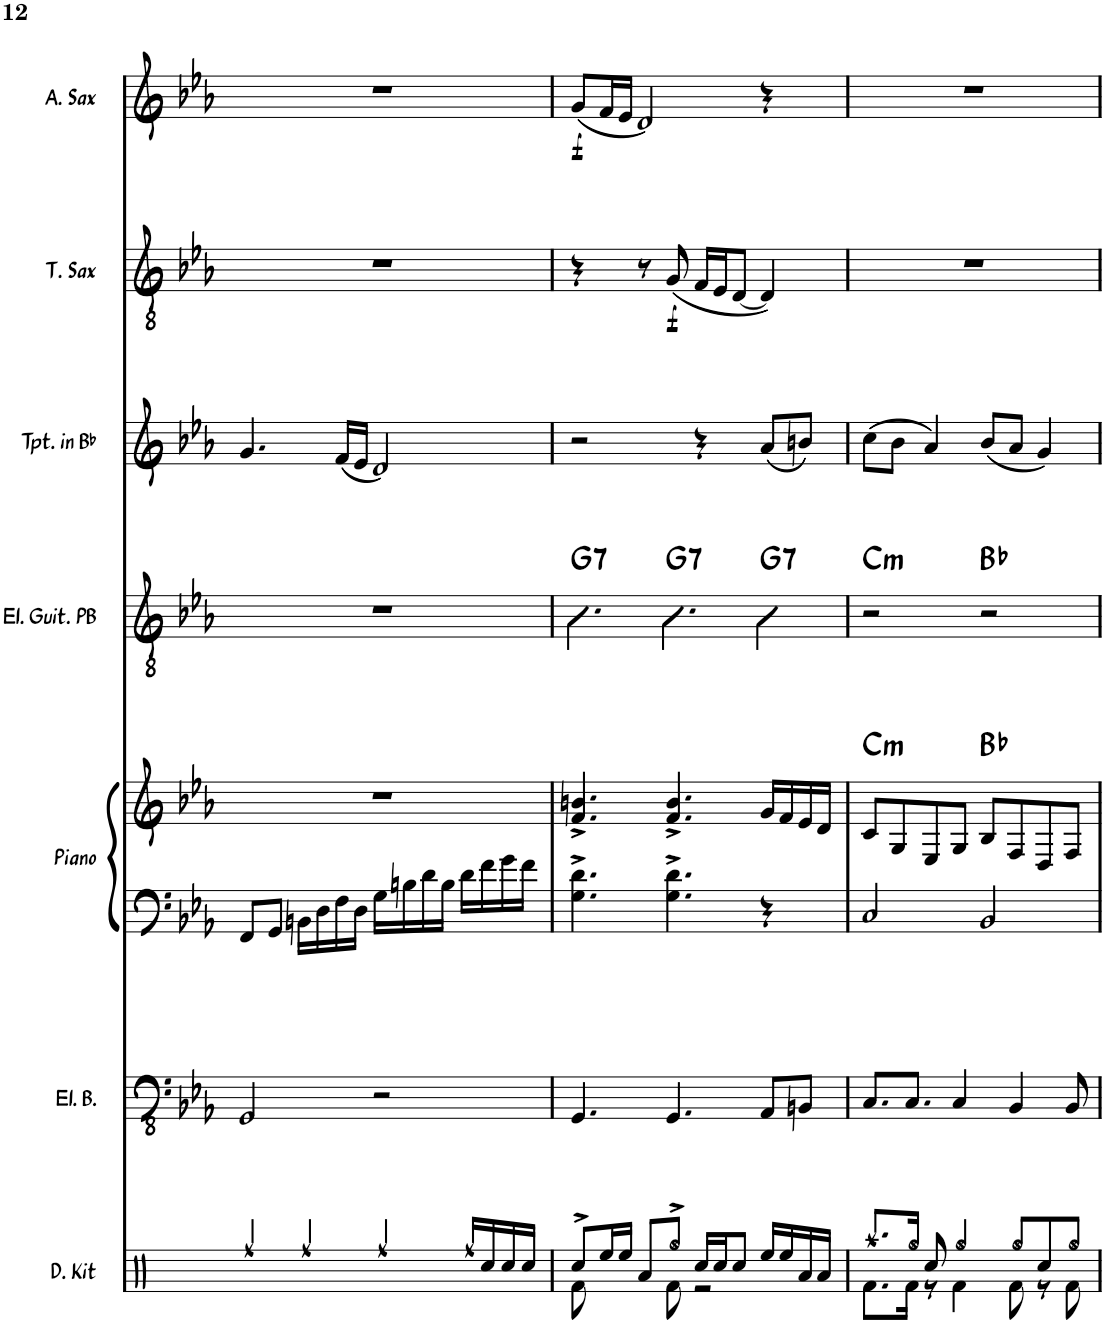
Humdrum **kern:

**kern	**kern	**kern	**kern	**harte	**kern	**harte	**kern	**kern	**dynam	**kern	**dynam
*part7	*part6	*part5	*part5	*part5	*part4	*part4	*part3	*part2	*part2	*part1	*part1
*staff8	*staff7	*staff6	*staff5	*	*staff4	*	*staff3	*staff2	*staff2	*staff1	*staff1
*I"Drum Kit	*I"Electric Bass	*I"Piano	*	*	*I"Electric Guitar Playback	*	*I"Trumpet in Bb	*I"Tenor Sax	*	*I"Alto Sax	*
*I'D. Kit	*I'El. B.	*I'Piano	*	*	*I'El. Guit. PB	*	*I'Tpt. in Bb	*I'T. Sax	*	*I'A. Sax	*
!!LO:PB:g=z
*clefX	*clefFv4	*clefF4	*clefG2	*	*clefGv2	*	*clefG2	*clefGv2	*	*clefG2	*
*	*	*	*	*	*	*	*Trd1c2	*Trd8c14	*	*Trd5c9	*
*k[]	*k[b-e-a-]	*k[b-e-a-]	*k[b-e-a-]	*	*k[b-e-a-]	*	*k[b-e-a-]	*k[b-e-a-]	*	*k[b-e-a-]	*
*M4/4	*M4/4	*M4/4	*M4/4	*	*M4/4	*	*M4/4	*M4/4	*	*M4/4	*
=43	=43	=43	=43	=43	=43	=43	=43	=43	=43	=43	=43
4Rff/	2GGG/	8FF/L	1r	.	1r	.	4.g/	1r	.	1r	.
.	.	8GG/J	.	.	.	.	.	.	.	.	.
4Rff/	.	16BBn\LL	.	.	.	.	.	.	.	.	.
.	.	16D\	.	.	.	.	.	.	.	.	.
.	.	16F\	.	.	.	.	(16f/LL	.	.	.	.
.	.	16D\JJ	.	.	.	.	16e-/JJ	.	.	.	.
4Rff/	2r	16G\LL	.	.	.	.	2d/)	.	.	.	.
.	.	16Bn\	.	.	.	.	.	.	.	.	.
.	.	16d\	.	.	.	.	.	.	.	.	.
.	.	16B\JJ	.	.	.	.	.	.	.	.	.
16Rff/LL	.	16d\LL	.	.	.	.	.	.	.	.	.
16Rcc/	.	16f\	.	.	.	.	.	.	.	.	.
16Rcc/	.	16g\	.	.	.	.	.	.	.	.	.
16Rcc/JJ	.	16f\JJ	.	.	.	.	.	.	.	.	.
=44	=44	=44	=44	=44	=44	=44	=44	=44	=44	=44	=44
*^	*	*	*	*	*	*	*	*	*	*	*
!	!	!	!	!	!	!	!LO:H:kt=7	!	!	!	!	!LO:DY:b
8Rcc^/L	8Rf\	4.GGG/	4.G\^ 4.d\^	4.f/^ 4.bn/^	.	4.G\	G:7	2r	4r	.	(8g/L	f
16Ree/L	4ryy	.	.	.	.	.	.	.	.	.	16f/L	.
16Ree/JJ	.	.	.	.	.	.	.	.	.	.	16e-/JJ	.
8Ra/L	.	.	.	.	.	.	.	.	8r	.	2d/)	.
!	!	!	!	!	!	!	!LO:H:kt=7	!	!	!LO:DY:b	!	!
8Rgg^/J	8Rf\	4.GGG/	4.G\^ 4.d\^	4.f/^ 4.b/^	.	4.G\	G:7	.	(8G/	f	.	.
16Rcc/LL	2r	.	.	.	.	.	.	4r	16F/LL	.	.	.
16Rcc/J	.	.	.	.	.	.	.	.	16E-/J	.	.	.
8Rcc/J	.	.	.	.	.	.	.	.	[8D/J	.	.	.
!	!	!	!	!	!	!	!LO:H:kt=7	!	!	!	!	!
16Ree/LL	.	8AAA-/L	4r	16g/LL	.	4G\	G:7	(8a-/L	4D/])	.	4r	.
16Ree/	.	.	.	16f/	.	.	.	.	.	.	.	.
16Ra/	.	8BBBn/J	.	16e-/	.	.	.	8bn/J)	.	.	.	.
16Ra/JJ	.	.	.	16d/JJ	.	.	.	.	.	.	.	.
=45	=45	=45	=45	=45	=45	=45	=45	=45	=45	=45	=45	=45
!	!	!	!	!	!LO:H:kt=m	!	!LO:H:kt=m	!	!	!	!	!
8.Raa/L	8.Rf\L	8.CC/L	2C/	8c/L	C:min	2r	C:min	(8cc\L	1r	.	1r	.
.	.	.	.	8G/	.	.	.	8b-\J	.	.	.	.
16Rgg/Jk	16Rf\Jk	8.CC/J	.	.	.	.	.	.	.	.	.	.
8Rcc/	8r	.	.	8E-/	.	.	.	4a-/)	.	.	.	.
4Rgg/	4Rf\	4CC/	.	8G/J	.	.	.	.	.	.	.	.
.	.	.	2BB-/	8B-/L	Bb:maj	2r	Bb:maj	(8b-/L	.	.	.	.
8Rgg/L	8Rf\	4BBB-/	.	8F/	.	.	.	8a-/J	.	.	.	.
8Rcc/	8r	.	.	8D/	.	.	.	4g/)	.	.	.	.
8Rgg/J	8Rf\	8BBB-/	.	8F/J	.	.	.	.	.	.	.	.
*v	*v	*	*	*	*	*	*	*	*	*	*	*
=	=	=	=	=	=	=	=	=	=	=	=
*-	*-	*-	*-	*-	*-	*-	*-	*-	*-	*-	*-
